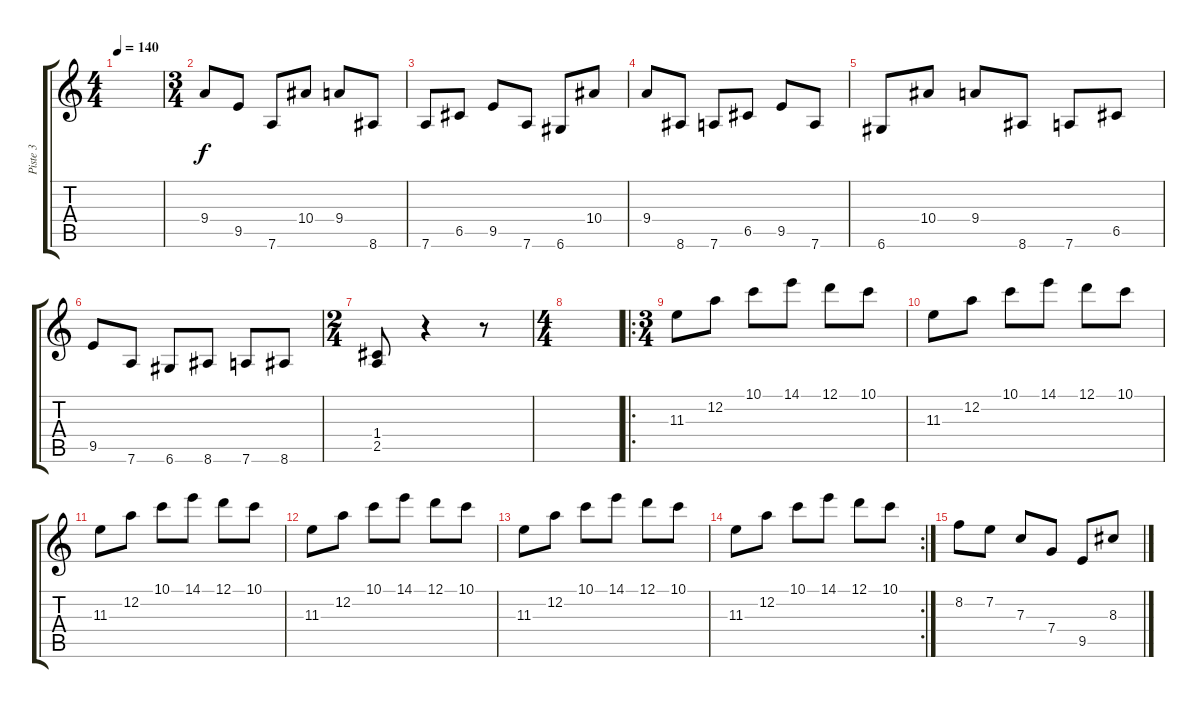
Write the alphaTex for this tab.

\track ("Piste 3" "Piste 3") {instrument distortionguitar}
\staff {score tabs}
\tuning (D4 A3 F3 C3 G2 D2) {hide}
\ts (4 4)
\tempo 140
\clef g2
\ks c
|
\ts (3 4)
9.4.8 9.5.8 7.6.8 10.4.8 9.4.8 8.6.8 |
7.6.8 6.5.8 9.5.8 7.6.8 6.6.8 10.4.8 |
9.4.8 8.6.8 7.6.8 6.5.8 9.5.8 7.6.8 |
6.6.8 10.4.8 9.4.8 8.6.8 7.6.8 6.5.8 |
9.5.8 7.6.8 6.6.8 8.6.8 7.6.8 8.6.8 |
\ts (2 4)
(1.4 2.5).8 r.4 r.8 |
\ts (4 4)
|
\ro
\ts (3 4)
11.3.8 12.2.8 10.1.8 14.1.8 12.1.8 10.1.8 |
11.3.8 12.2.8 10.1.8 14.1.8 12.1.8 10.1.8 |
11.3.8 12.2.8 10.1.8 14.1.8 12.1.8 10.1.8 |
11.3.8 12.2.8 10.1.8 14.1.8 12.1.8 10.1.8 |
11.3.8 12.2.8 10.1.8 14.1.8 12.1.8 10.1.8 |
\rc 2
11.3.8 12.2.8 10.1.8 14.1.8 12.1.8 10.1.8 |
8.2.8 7.2.8 7.3.8 7.4.8 9.5.8 8.3.8
